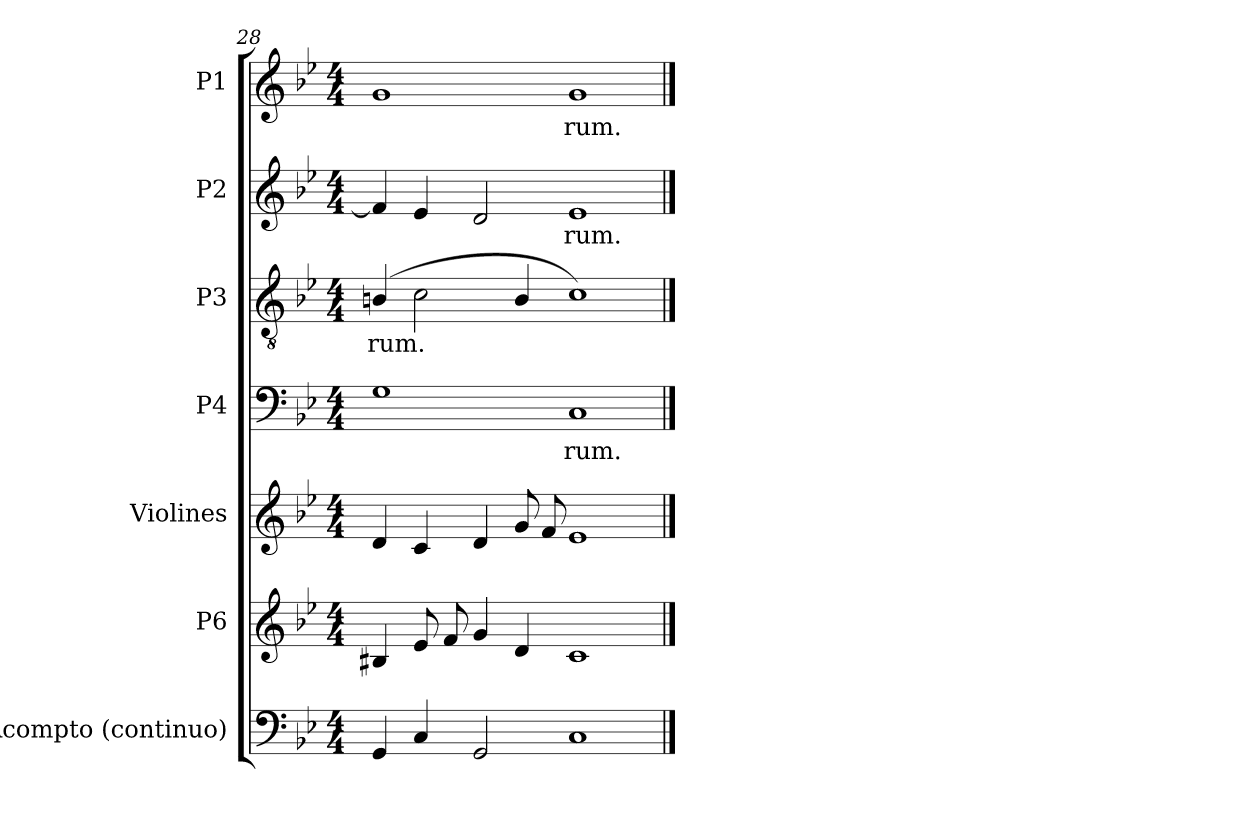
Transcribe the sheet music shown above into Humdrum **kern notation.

**kern	**kern	**kern	**kern	**text	**kern	**text	**kern	**text	**kern	**text
*part7	*part6	*part5	*part4	*part4	*part3	*part3	*part2	*part2	*part1	*part1
*staff7	*staff6	*staff5	*staff4	*staff4	*staff3	*staff3	*staff2	*staff2	*staff1	*staff1
*I"Acompto (continuo)	*I"P6	*I"Violines	*I"P4	*	*I"P3	*	*I"P2	*	*I"P1	*
*	*	*I'Vln. 1	*	*	*	*	*	*	*	*
*clefF4	*clefG2	*clefG2	*clefF4	*	*clefGv2	*	*clefG2	*	*clefG2	*
*	*	*	*	*	*ITrd7c12	*	*	*	*	*
*k[b-e-]	*k[b-e-]	*k[b-e-]	*k[b-e-]	*	*k[b-e-]	*	*k[b-e-]	*	*k[b-e-]	*
*B-:	*B-:	*B-:	*B-:	*	*B-:	*	*B-:	*	*B-:	*
*M4/4	*M4/4	*M4/4	*M4/4	*	*M4/4	*	*M4/4	*	*M4/4	*
=28	=28	=28	=28	=28	=28	=28	=28	=28	=28	=28
!	!	!	!	!	!	!LO:LY:b:color=#000000	!	!	!	!
4GGi/	4B#Xi/	4di/	1Gi	.	(4BBni/	-rum.	4fi/]	.	1gi	.
4Ci/	8e-i/	4ci/	.	.	2Ci\	.	4e-i/	.	.	.
.	8fi/	.	.	.	.	.	.	.	.	.
2GGi/	4gi/	4di/	.	.	.	.	2di/	.	.	.
.	4di/	8gi/	.	.	4BBi/	.	.	.	.	.
.	.	8fi/	.	.	.	.	.	.	.	.
!	!	!	!	!LO:LY:b:color=#000000	!	!	!	!	!	!
!	!	!	!	!	!	!	!	!LO:LY:b:color=#000000	!	!
!	!	!	!	!	!	!	!	!	!	!LO:LY:b:color=#000000
1Ci	1ci	1e-i	1Ci	-rum.	1Ci)	.	1e-i	-rum.	1gi	-rum.
==	==	==	==	==	==	==	==	==	==	==
*-	*-	*-	*-	*-	*-	*-	*-	*-	*-	*-
